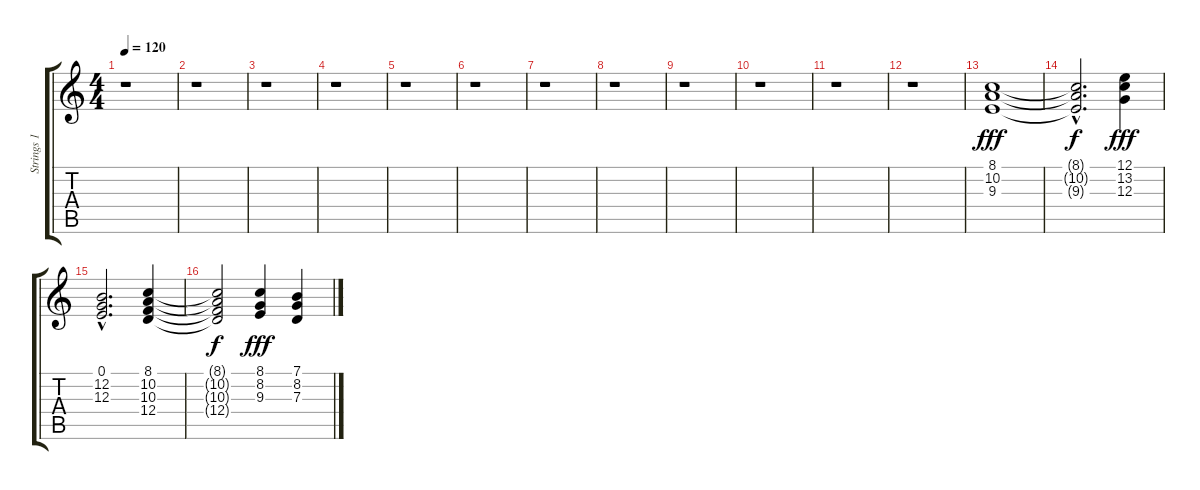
\track ("Strings 1" "Strings 1") {instrument stringensemble1}
\staff {score tabs}
\tuning (E4 B3 G3 D3 A2 E2) {hide}
\ts (4 4)
\tempo 120
\clef g2
\ks c
r.1{dy fff} |
r.1 |
r.1 |
r.1 |
r.1 |
r.1 |
r.1 |
r.1 |
r.1 |
r.1 |
r.1 |
r.1 |
(8.1 10.2 9.3).1{volume 12} |
(8.1{hac t} 10.2{hac t} 9.3{hac t}).2{d dy f} (12.1 13.2 12.3).4{dy fff} |
(0.1{hac} 12.2{hac} 12.3{hac}).2{d} (8.1 10.2 10.3 12.4).4 |
(8.1{t} 10.2{t} 10.3{t} 12.4{t}).2{dy f} (8.1 8.2 9.3).4{dy fff} (7.1 8.2 7.3).4
